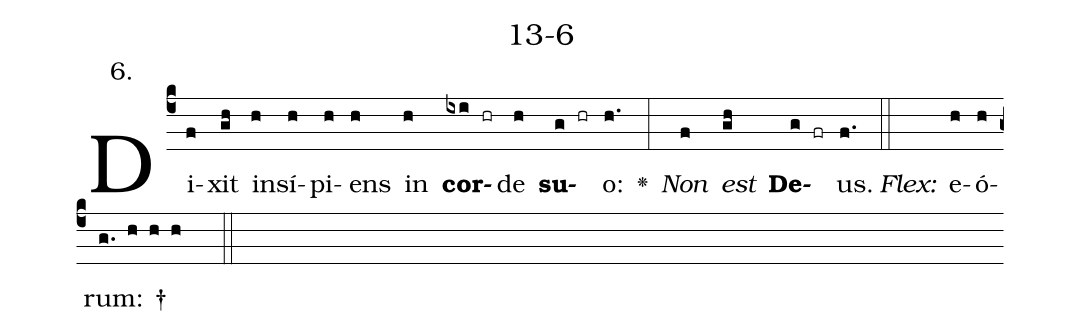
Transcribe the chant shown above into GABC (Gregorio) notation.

name: 13-6;
annotation: 6.;
%%
(c4)Di(f)xit(gh) in(h)sí(h)pi(h)ens(h) in(h) <b>cor</b>(ixi hr)de(h) <b>su</b>(g hr)o:(h.) <v>\greheightstar</v>(:) <i>Non</i>(f) <i>est</i>(gh) <b>De</b>(g fr)us.(f.) (::)
<i>Flex:</i>()  e(h)ó(h)rum: †(g. h h h  ::)

%E(h) u(h) o(f) u(gh) a(g) e.(f.) (::)
